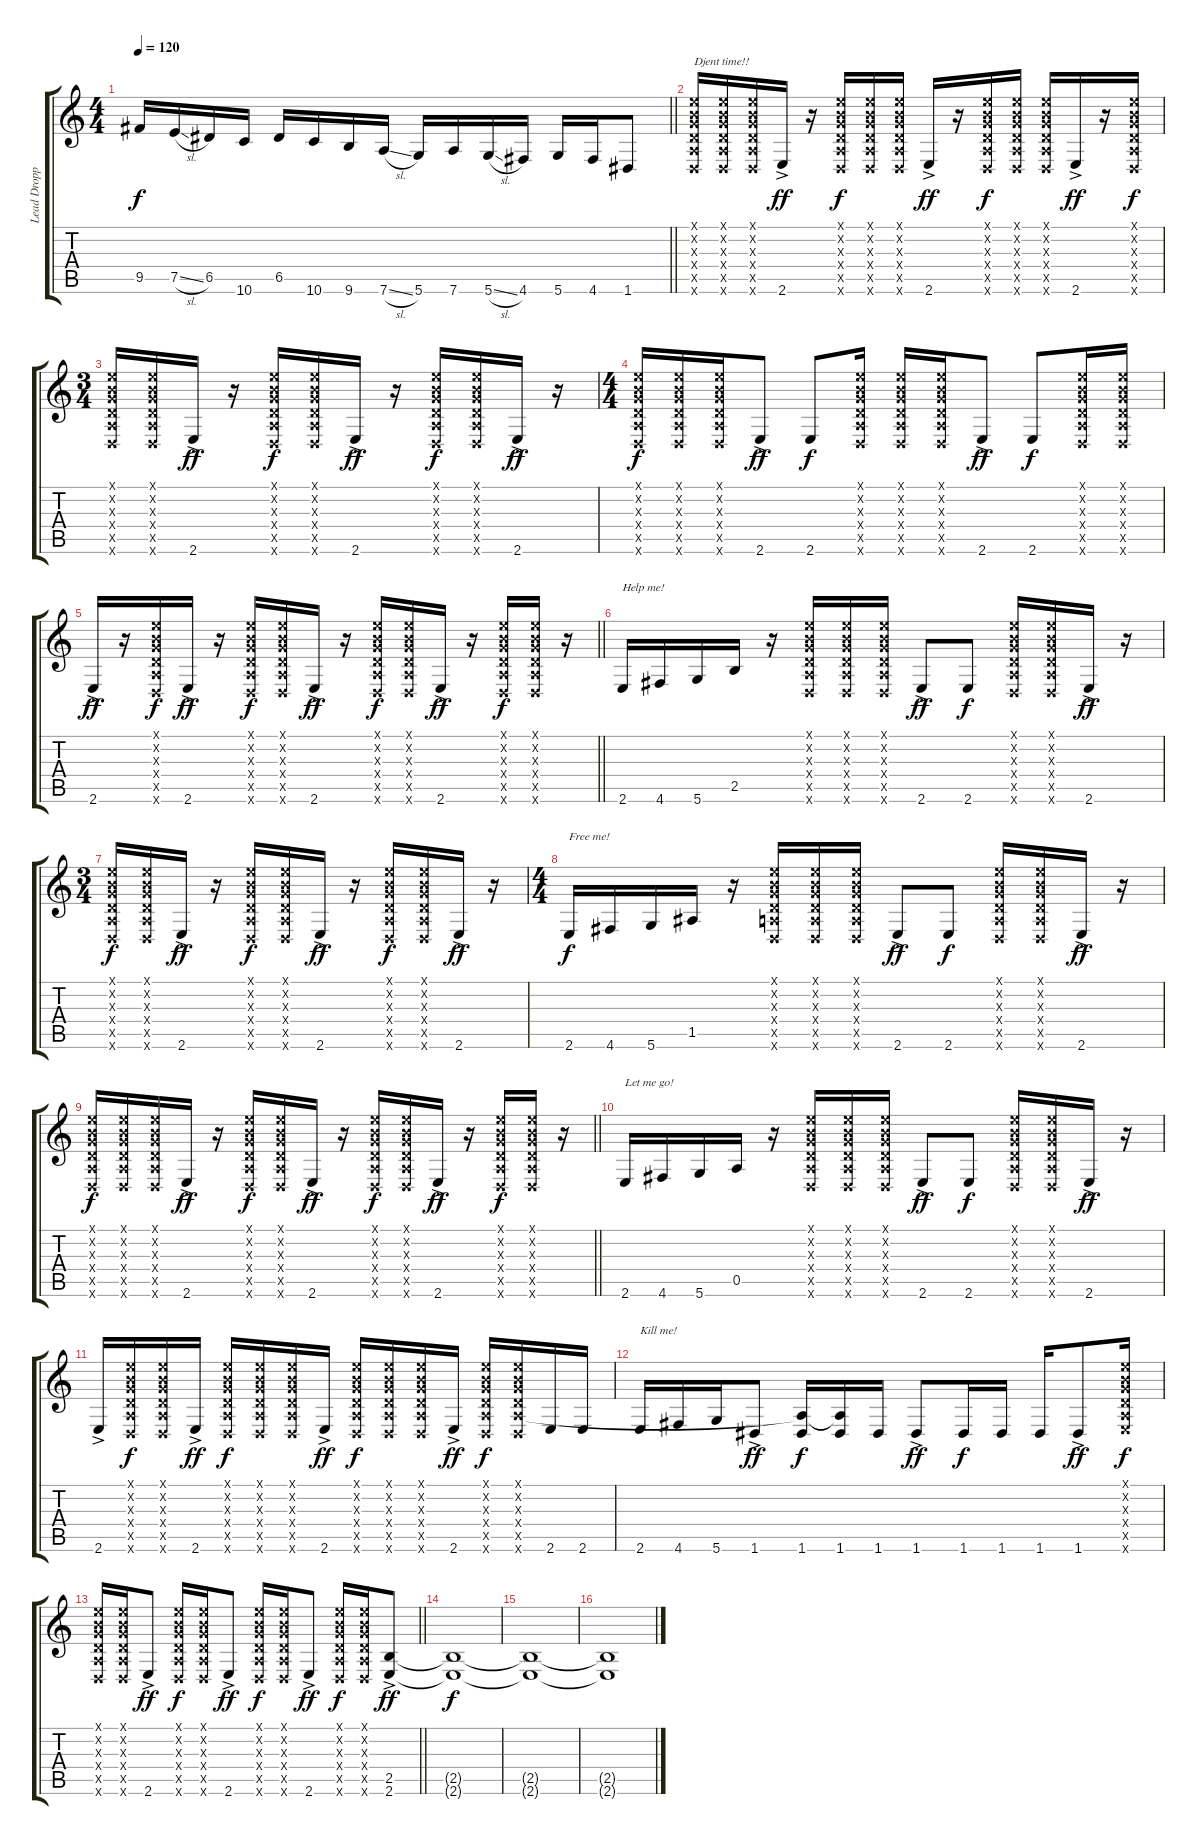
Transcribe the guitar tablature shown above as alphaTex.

\track ("Lead Dropped D " "Lead Dropp") {instrument distortionguitar}
\staff {score tabs}
\tuning (E4 B3 G3 D3 A2 D2) {hide}
\ts (4 4)
\tempo 120
\clef g2
\barLineRight lightlight
\ks c
9.5.16{dy f} 7.5{sl}.16 6.5.16 10.6.16 6.5.16 10.6.16 9.6.16 7.6{sl}.16 5.6.16 7.6.16 5.6{sl}.16 4.6.16 5.6.16 4.6.16 1.6.8 |
(0.1{x} 0.2{x} 0.3{x} 0.4{x} 0.5{x} 0.6{x}).16{txt "Djent time!!"} (0.1{x} 0.2{x} 0.3{x} 0.4{x} 0.5{x} 0.6{x}).16 (0.1{x} 0.2{x} 0.3{x} 0.4{x} 0.5{x} 0.6{x}).16 2.6{ac}.16{dy ff} r.16 (0.1{x} 0.2{x} 0.3{x} 0.4{x} 0.5{x} 0.6{x}).16{dy f} (0.1{x} 0.2{x} 0.3{x} 0.4{x} 0.5{x} 0.6{x}).16 (0.1{x} 0.2{x} 0.3{x} 0.4{x} 0.5{x} 0.6{x}).16 2.6{ac}.16{dy ff} r.16 (0.1{x} 0.2{x} 0.3{x} 0.4{x} 0.5{x} 0.6{x}).16{dy f} (0.1{x} 0.2{x} 0.3{x} 0.4{x} 0.5{x} 0.6{x}).16 (0.1{x} 0.2{x} 0.3{x} 0.4{x} 0.5{x} 0.6{x}).16 2.6{ac}.16{dy ff} r.16 (0.1{x} 0.2{x} 0.3{x} 0.4{x} 0.5{x} 0.6{x}).16{dy f} |
\ts (3 4)
(0.1{x} 0.2{x} 0.3{x} 0.4{x} 0.5{x} 0.6{x}).16 (0.1{x} 0.2{x} 0.3{x} 0.4{x} 0.5{x} 0.6{x}).16 2.6{ac}.16{dy ff} r.16 (0.1{x} 0.2{x} 0.3{x} 0.4{x} 0.5{x} 0.6{x}).16{dy f} (0.1{x} 0.2{x} 0.3{x} 0.4{x} 0.5{x} 0.6{x}).16 2.6{ac}.16{dy ff} r.16 (0.1{x} 0.2{x} 0.3{x} 0.4{x} 0.5{x} 0.6{x}).16{dy f} (0.1{x} 0.2{x} 0.3{x} 0.4{x} 0.5{x} 0.6{x}).16 2.6{ac}.16{dy ff} r.16 |
\ts (4 4)
(0.1{x} 0.2{x} 0.3{x} 0.4{x} 0.5{x} 0.6{x}).16{dy f} (0.1{x} 0.2{x} 0.3{x} 0.4{x} 0.5{x} 0.6{x}).16 (0.1{x} 0.2{x} 0.3{x} 0.4{x} 0.5{x} 0.6{x}).16 2.6{ac}.8{dy ff} 2.6.8{dy f} (0.1{x} 0.2{x} 0.3{x} 0.4{x} 0.5{x} 0.6{x}).16 (0.1{x} 0.2{x} 0.3{x} 0.4{x} 0.5{x} 0.6{x}).16 (0.1{x} 0.2{x} 0.3{x} 0.4{x} 0.5{x} 0.6{x}).16 2.6{ac}.8{dy ff} 2.6.8{dy f} (0.1{x} 0.2{x} 0.3{x} 0.4{x} 0.5{x} 0.6{x}).16 (0.1{x} 0.2{x} 0.3{x} 0.4{x} 0.5{x} 0.6{x}).16 |
\barLineRight lightlight
2.6{ac}.16{dy ff} r.16 (0.1{x} 0.2{x} 0.3{x} 0.4{x} 0.5{x} 0.6{x}).16{dy f} 2.6{ac}.16{dy ff} r.16 (0.1{x} 0.2{x} 0.3{x} 0.4{x} 0.5{x} 0.6{x}).16{dy f} (0.1{x} 0.2{x} 0.3{x} 0.4{x} 0.5{x} 0.6{x}).16 2.6{ac}.16{dy ff} r.16 (0.1{x} 0.2{x} 0.3{x} 0.4{x} 0.5{x} 0.6{x}).16{dy f} (0.1{x} 0.2{x} 0.3{x} 0.4{x} 0.5{x} 0.6{x}).16 2.6{ac}.16{dy ff} r.16 (0.1{x} 0.2{x} 0.3{x} 0.4{x} 0.5{x} 0.6{x}).16{dy f} (0.1{x} 0.2{x} 0.3{x} 0.4{x} 0.5{x} 0.6{x}).16 r.16 |
2.6.16{txt "Help me!"} 4.6.16 5.6.16 2.5.16 r.16 (0.1{x} 0.2{x} 0.3{x} 0.4{x} 0.5{x} 0.6{x}).16 (0.1{x} 0.2{x} 0.3{x} 0.4{x} 0.5{x} 0.6{x}).16 (0.1{x} 0.2{x} 0.3{x} 0.4{x} 0.5{x} 0.6{x}).16 2.6{ac}.8{dy ff} 2.6.8{dy f} (0.1{x} 0.2{x} 0.3{x} 0.4{x} 0.5{x} 0.6{x}).16 (0.1{x} 0.2{x} 0.3{x} 0.4{x} 0.5{x} 0.6{x}).16 2.6{ac}.16{dy ff} r.16 |
\ts (3 4)
(0.1{x} 0.2{x} 0.3{x} 0.4{x} 0.5{x} 0.6{x}).16{dy f} (0.1{x} 0.2{x} 0.3{x} 0.4{x} 0.5{x} 0.6{x}).16 2.6{ac}.16{dy ff} r.16 (0.1{x} 0.2{x} 0.3{x} 0.4{x} 0.5{x} 0.6{x}).16{dy f} (0.1{x} 0.2{x} 0.3{x} 0.4{x} 0.5{x} 0.6{x}).16 2.6{ac}.16{dy ff} r.16 (0.1{x} 0.2{x} 0.3{x} 0.4{x} 0.5{x} 0.6{x}).16{dy f} (0.1{x} 0.2{x} 0.3{x} 0.4{x} 0.5{x} 0.6{x}).16 2.6{ac}.16{dy ff} r.16 |
\ts (4 4)
2.6.16{txt "Free me!" dy f} 4.6.16 5.6.16 1.5.16 r.16 (0.1{x} 0.2{x} 0.3{x} 0.4{x} 0.5{x} 0.6{x}).16 (0.1{x} 0.2{x} 0.3{x} 0.4{x} 0.5{x} 0.6{x}).16 (0.1{x} 0.2{x} 0.3{x} 0.4{x} 0.5{x} 0.6{x}).16 2.6{ac}.8{dy ff} 2.6.8{dy f} (0.1{x} 0.2{x} 0.3{x} 0.4{x} 0.5{x} 0.6{x}).16 (0.1{x} 0.2{x} 0.3{x} 0.4{x} 0.5{x} 0.6{x}).16 2.6{ac}.16{dy ff} r.16 |
\barLineRight lightlight
(0.1{x} 0.2{x} 0.3{x} 0.4{x} 0.5{x} 0.6{x}).16{dy f} (0.1{x} 0.2{x} 0.3{x} 0.4{x} 0.5{x} 0.6{x}).16 (0.1{x} 0.2{x} 0.3{x} 0.4{x} 0.5{x} 0.6{x}).16 2.6{ac}.16{dy ff} r.16 (0.1{x} 0.2{x} 0.3{x} 0.4{x} 0.5{x} 0.6{x}).16{dy f} (0.1{x} 0.2{x} 0.3{x} 0.4{x} 0.5{x} 0.6{x}).16 2.6{ac}.16{dy ff} r.16 (0.1{x} 0.2{x} 0.3{x} 0.4{x} 0.5{x} 0.6{x}).16{dy f} (0.1{x} 0.2{x} 0.3{x} 0.4{x} 0.5{x} 0.6{x}).16 2.6{ac}.16{dy ff} r.16 (0.1{x} 0.2{x} 0.3{x} 0.4{x} 0.5{x} 0.6{x}).16{dy f} (0.1{x} 0.2{x} 0.3{x} 0.4{x} 0.5{x} 0.6{x}).16 r.16 |
2.6.16{txt "Let me go!"} 4.6.16 5.6.16 0.5.16 r.16 (0.1{x} 0.2{x} 0.3{x} 0.4{x} 0.5{x} 0.6{x}).16 (0.1{x} 0.2{x} 0.3{x} 0.4{x} 0.5{x} 0.6{x}).16 (0.1{x} 0.2{x} 0.3{x} 0.4{x} 0.5{x} 0.6{x}).16 2.6{ac}.8{dy ff} 2.6.8{dy f} (0.1{x} 0.2{x} 0.3{x} 0.4{x} 0.5{x} 0.6{x}).16 (0.1{x} 0.2{x} 0.3{x} 0.4{x} 0.5{x} 0.6{x}).16 2.6{ac}.16{dy ff} r.16 |
2.6{ac}.16 (0.1{x} 0.2{x} 0.3{x} 0.4{x} 0.5{x} 0.6{x}).16{dy f} (0.1{x} 0.2{x} 0.3{x} 0.4{x} 0.5{x} 0.6{x}).16 2.6{ac}.16{dy ff} (0.1{x} 0.2{x} 0.3{x} 0.4{x} 0.5{x} 0.6{x}).16{dy f} (0.1{x} 0.2{x} 0.3{x} 0.4{x} 0.5{x} 0.6{x}).16 (0.1{x} 0.2{x} 0.3{x} 0.4{x} 0.5{x} 0.6{x}).16 2.6{ac}.16{dy ff} (0.1{x} 0.2{x} 0.3{x} 0.4{x} 0.5{x} 0.6{x}).16{dy f} (0.1{x} 0.2{x} 0.3{x} 0.4{x} 0.5{x} 0.6{x}).16 (0.1{x} 0.2{x} 0.3{x} 0.4{x} 0.5{x} 0.6{x}).16 2.6{ac}.16{dy ff} (0.1{x} 0.2{x} 0.3{x} 0.4{x} 0.5{x} 0.6{x}).16{dy f} (0.1{x} 0.2{x} 0.3{x} 0.4{x} 0.5{x} 0.6{x}).16 2.6.16 2.6.16 |
2.6.16{txt "Kill me!"} 4.6.16 5.6.16 1.6{ac}.8{dy ff} (0.5{t} 1.6).16{dy f} (0.5{t} 1.6).16 1.6.16 1.6{ac}.8{dy ff} 1.6.16{dy f} 1.6.16 1.6.16 1.6{ac}.8{dy ff} (0.1{x} 0.2{x} 0.3{x} 0.4{x} 0.5{x} 2.6{x}).16{dy f} |
\barLineRight lightlight
(0.1{x} 0.2{x} 0.3{x} 0.4{x} 0.5{x} 0.6{x}).16 (0.1{x} 0.2{x} 0.3{x} 0.4{x} 0.5{x} 0.6{x}).16 2.6{ac}.8{dy ff} (0.1{x} 0.2{x} 0.3{x} 0.4{x} 0.5{x} 0.6{x}).16{dy f} (0.1{x} 0.2{x} 0.3{x} 0.4{x} 0.5{x} 0.6{x}).16 2.6{ac}.8{dy ff} (0.1{x} 0.2{x} 0.3{x} 0.4{x} 0.5{x} 0.6{x}).16{dy f} (0.1{x} 0.2{x} 0.3{x} 0.4{x} 0.5{x} 0.6{x}).16 2.6{ac}.8{dy ff} (0.1{x} 0.2{x} 0.3{x} 0.4{x} 0.5{x} 0.6{x}).16{dy f} (0.1{x} 0.2{x} 0.3{x} 0.4{x} 0.5{x} 0.6{x}).16 (2.5 2.6{ac}).8{dy ff} |
(2.5{t} 2.6{t}).1{dy f} |
(2.5{t} 2.6{t}).1 |
(2.5{t} 2.6{t}).1{volume 12}
